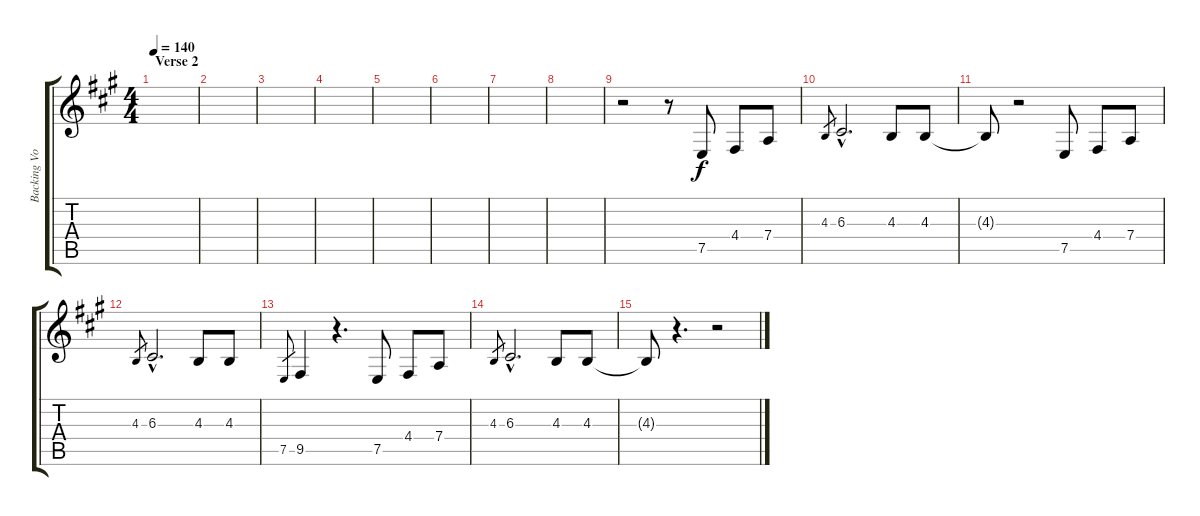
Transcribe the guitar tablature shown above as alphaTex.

\track ("Backing Vocals" "Backing Vo") {instrument lead5charang}
\staff {score tabs}
\tuning (E4 B3 G3 D3 A2 E2) {hide}
\ts (4 4)
\section ("" "Verse 2")
\tempo 140
\clef g2
\ks a
|
|
|
|
|
|
|
|
r.2 r.8 7.5.8 4.4.8 7.4.8 |
4.3.8{gr} 6.3{hac}.2{d} 4.3.8 4.3.8 |
4.3{t}.8 r.2 7.5.8 4.4.8 7.4.8 |
4.3.8{gr} 6.3{hac}.2{d} 4.3.8 4.3.8 |
7.5.8{gr} 9.5.4 r.4{d} 7.5.8 4.4.8 7.4.8 |
4.3.8{gr} 6.3{hac}.2{d} 4.3.8 4.3.8 |
4.3{t}.8 r.4{d} r.2
